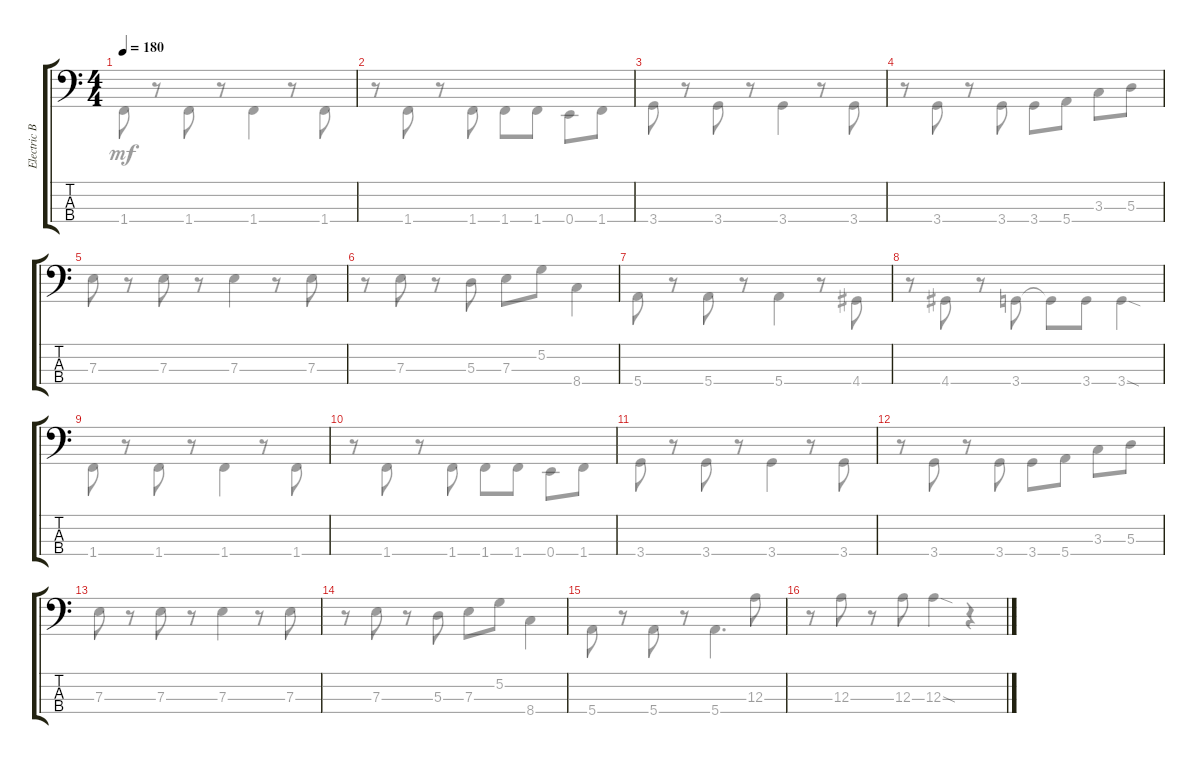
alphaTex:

\track ("Electric Bass" "Electric B") {instrument electricbassfinger}
\staff {score tabs}
\tuning (G2 D2 A1 E1) {hide}
\voice
\ts (4 4)
\tempo 180
\clef f4
\ks c
|
|
|
|
|
|
|
|
|
|
|
|
|
|
|
\voice
\clef f4
\ks c
1.4.8{dy mf} r.8 1.4.8 r.8 1.4.4 r.8 1.4.8 |
r.8 1.4.8 r.8 1.4.8 1.4.8 1.4.8 0.4.8 1.4.8 |
3.4.8 r.8 3.4.8 r.8 3.4.4 r.8 3.4.8 |
r.8 3.4.8 r.8 3.4.8 3.4.8 5.4.8 3.3.8 5.3.8 |
7.3.8 r.8 7.3.8 r.8 7.3.4 r.8 7.3.8 |
r.8 7.3.8 r.8 5.3.8 7.3.8 5.2.8 8.4.4 |
5.4.8 r.8 5.4.8 r.8 5.4.4 r.8 4.4.8 |
r.8 4.4.8 r.8 3.4.8 3.4{t}.8 3.4.8 3.4{sod}.4 |
1.4.8 r.8 1.4.8 r.8 1.4.4 r.8 1.4.8 |
r.8 1.4.8 r.8 1.4.8 1.4.8 1.4.8 0.4.8 1.4.8 |
3.4.8 r.8 3.4.8 r.8 3.4.4 r.8 3.4.8 |
r.8 3.4.8 r.8 3.4.8 3.4.8 5.4.8 3.3.8 5.3.8 |
7.3.8 r.8 7.3.8 r.8 7.3.4 r.8 7.3.8 |
r.8 7.3.8 r.8 5.3.8 7.3.8 5.2.8 8.4.4 |
5.4.8 r.8 5.4.8 r.8 5.4.4{d} 12.3.8 |
r.8 12.3.8 r.8 12.3.8 12.3{sod}.4 r.4
